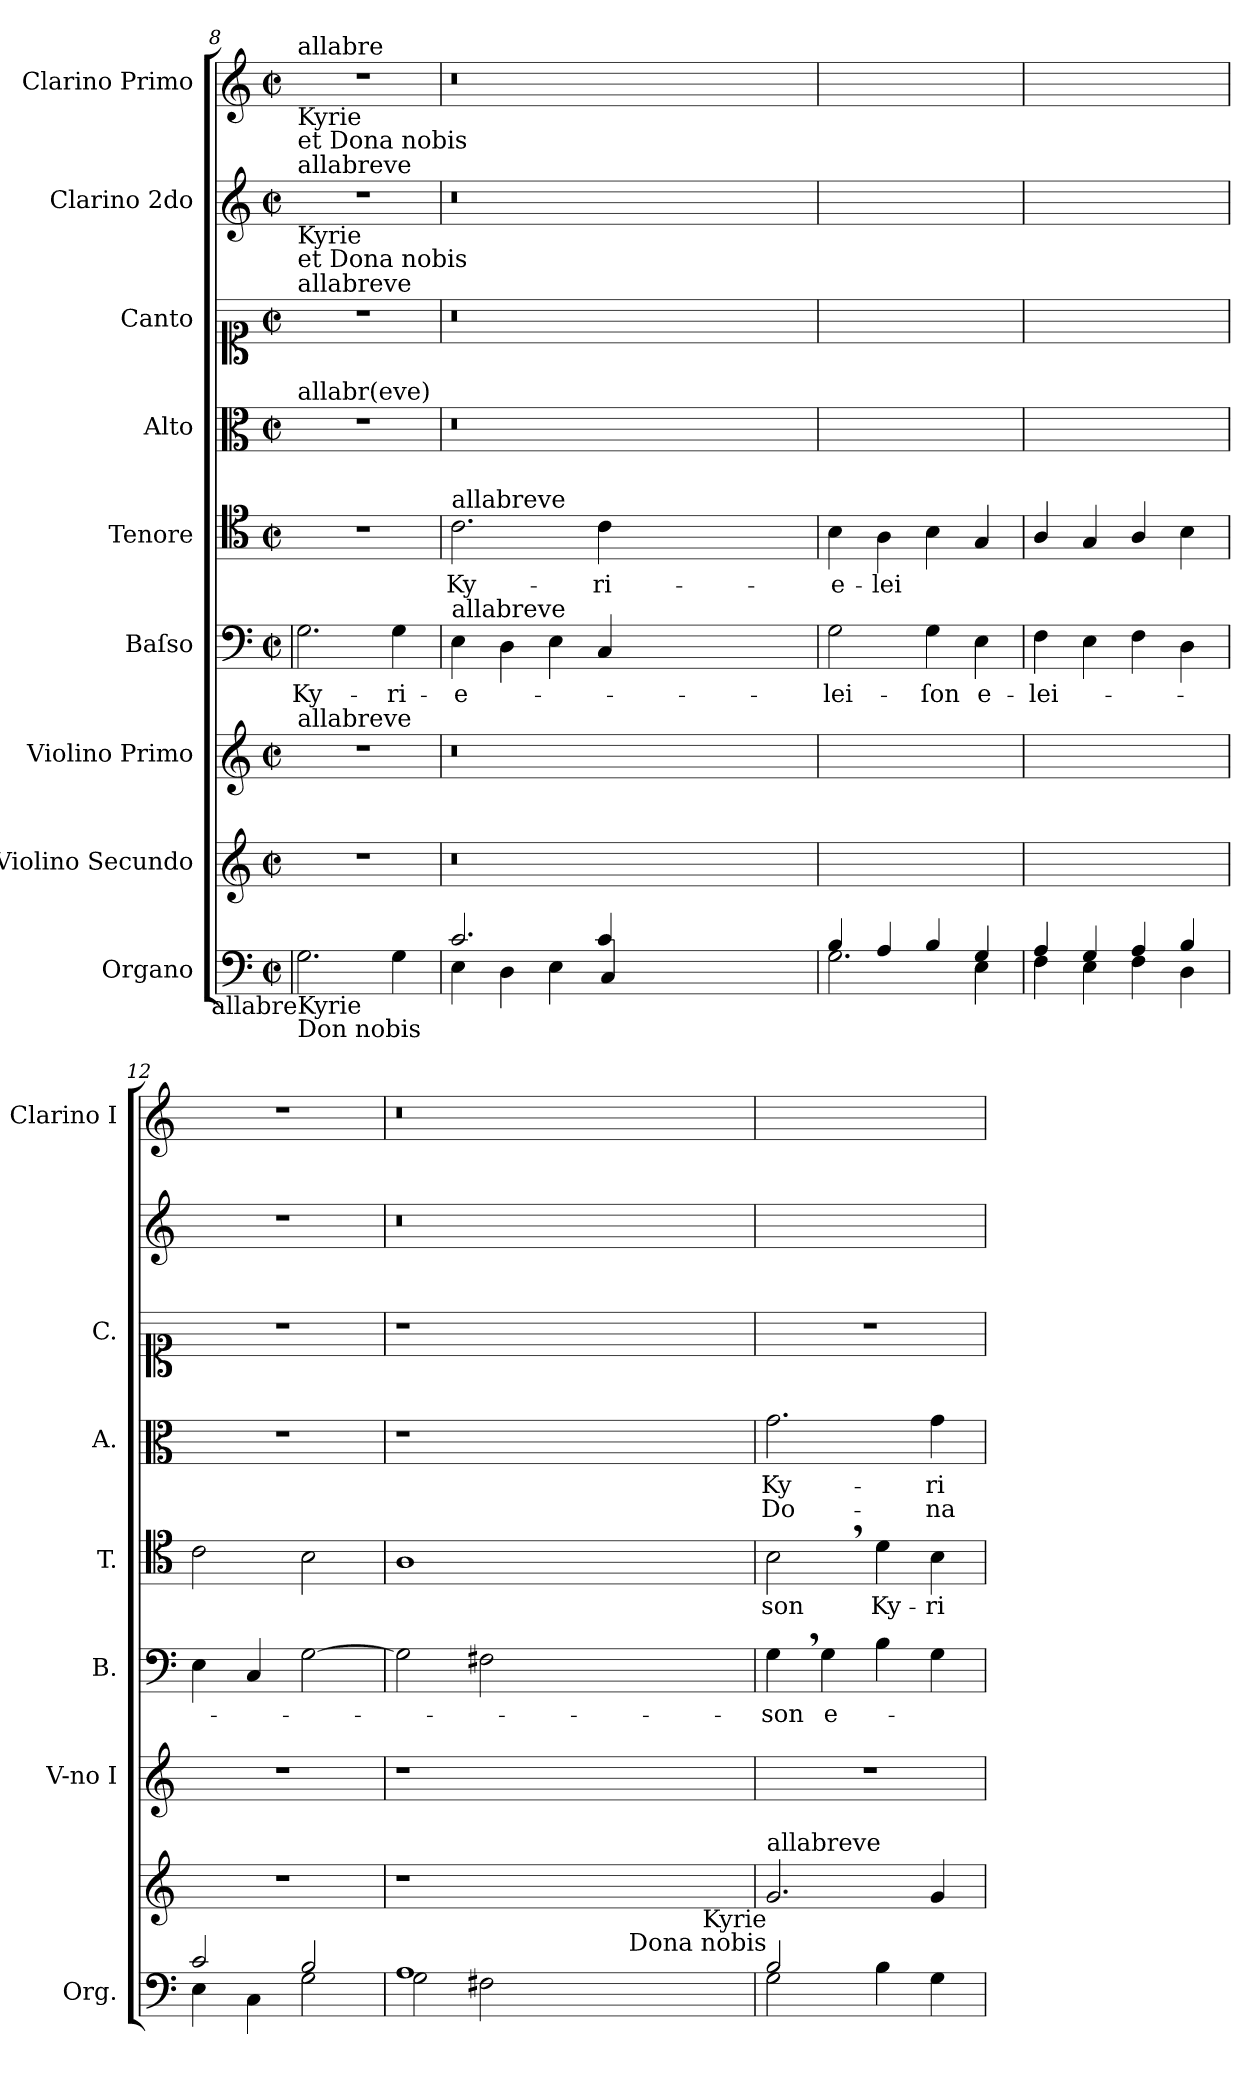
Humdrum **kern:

**kern	**kern	**kern	**kern	**text	**kern	**text	**kern	**text	**text	**kern	**kern	**kern
*part9	*part8	*part7	*part6	*part6	*part5	*part5	*part4	*part4	*part4	*part3	*part2	*part1
*staff9	*staff8	*staff7	*staff6	*staff6	*staff5	*staff5	*staff4	*staff4	*staff4	*staff3	*staff2	*staff1
*I"Organo	*I"Violino Secundo	*I"Violino Primo	*I"Baſso	*	*I"Tenore	*	*I"Alto	*	*	*I"Canto	*I"Clarino 2do	*I"Clarino Primo
*I'Org.	*	*I'V-no I	*I'B.	*	*I'T.	*	*I'A.	*	*	*I'C.	*	*I'Clarino I
*clefF4	*clefG2	*clefG2	*clefF4	*	*clefC4	*	*clefC3	*	*	*clefC1	*clefG2	*clefG2
*k[]	*k[]	*k[]	*k[]	*	*k[]	*	*k[]	*	*	*k[]	*k[]	*k[]
*C:	*C:	*C:	*C:	*	*C:	*	*C:	*	*	*C:	*C:	*C:
*M2/2	*M2/2	*M2/2	*M2/2	*	*M2/2	*	*M2/2	*	*	*M2/2	*M2/2	*M2/2
*met(c|)	*met(c|)	*met(c|)	*met(c|)	*	*met(c|)	*	*met(c|)	*	*	*met(c|)	*met(c|)	*met(c|)
=8	=8	=8	=8	=8	=8	=8	=8	=8	=8	=8!|:	=8	=8
!	!	!	!	!	!	!	!	!	!	!	!	!LO:TX:b:t=Kyrie\net Dona nobis
!	!	!	!	!	!	!	!	!	!	!	!	!LO:TX:a:t=allabre
!	!	!	!	!	!	!	!	!	!	!	!LO:TX:b:t=Kyrie \net Dona nobis	!
!	!	!	!	!	!	!	!	!	!	!	!LO:TX:a:t=allabreve	!
!	!	!	!	!	!	!	!	!	!	!LO:TX:a:t=allabreve	!	!
!	!	!	!	!	!	!	!LO:TX:a:t=allabr(eve)	!	!	!	!	!
!	!	!LO:TX:a:t=allabreve	!	!	!	!	!	!	!	!	!	!
!LO:TX:b:t=Kyrie\nDon nobis	!	!	!	!	!	!	!	!	!	!	!	!
!LO:TX:b:rj:t=allabre	!	!	!	!	!	!	!	!	!	!	!	!
2.G\	1r	1r	2.G\	Ky-	1r	.	1r	.	.	1r	1r	1r
4G\	.	.	4G\	-ri-	.	.	.	.	.	.	.	.
=9	=9	=9	=9	=9	=9	=9	=9	=9	=9	=9	=9	=9
*^	*	*	*	*	*	*	*	*	*	*	*	*
!	!	!	!	!	!	!LO:TX:a:t=allabreve	!	!	!	!	!	!	!
!	!	!	!	!LO:TX:a:t=allabreve	!	!	!	!	!	!	!	!	!
2.c/	4E\	0.r	0.r	4E\	-e-	2.c\	Ky-	0.r	.	.	0.r	0.r	0.r
.	4D\	.	.	4D\	.	.	.	.	.	.	.	.	.
.	4E\	.	.	4E\	.	.	.	.	.	.	.	.	.
4c/	4C/	.	.	4C/	.	4c\	-ri-	.	.	.	.	.	.
0ryy	0ryy	.	.	0ryy	.	0ryy	.	.	.	.	.	.	.
=10	=10	=10	=10	=10	=10	=10	=10	=10	=10	=10	=10	=10	=10
4B/	2.G\	1ryy	1ryy	2G\	-lei-	4B\	-e-	1ryy	.	.	1ryy	1ryy	1ryy
4A/	.	.	.	.	.	4A\	-lei	.	.	.	.	.	.
4B/	.	.	.	4G\	-ſon	4B\	.	.	.	.	.	.	.
4G/	4E\	.	.	4E\	e-	4G/	.	.	.	.	.	.	.
=11	=11	=11	=11	=11	=11	=11	=11	=11	=11	=11	=11	=11	=11
4A/	4F\	1ryy	1ryy	4F\	-lei-	4A/	.	1ryy	.	.	1ryy	1ryy	1ryy
4G/	4E\	.	.	4E\	.	4G/	.	.	.	.	.	.	.
4A/	4F\	.	.	4F\	.	4A/	.	.	.	.	.	.	.
4B/	4D\	.	.	4D\	.	4B\	.	.	.	.	.	.	.
=12	=12	=12	=12	=12	=12	=12	=12	=12	=12	=12	=12	=12	=12
2c/	4E\	1r	1r	4E\	.	2c\	.	1r	.	.	1r	1r	1r
.	4C\	.	.	4C/	.	.	.	.	.	.	.	.	.
2B/	2G\	.	.	[2G\	.	2B\	.	.	.	.	.	.	.
=13	=13	=13	=13	=13	=13	=13	=13	=13	=13	=13	=13	=13	=13
1A/	2G\	1r	1r	2G\]	.	1A\	.	1r	.	.	1r	0.r	0.r
.	2F#X\	.	.	2F#X\	.	.	.	.	.	.	.	.	.
0ryy	0ryy	0ryy	0ryy	0ryy	.	0ryy	.	0ryy	.	.	0ryy	.	.
=14	=14	=14	=14	=14	=14	=14	=14	=14	=14	=14	=14	=14	=14
!	!	!LO:TX:b:rj:t=Kyrie\nDona nobis	!	!	!	!	!	!	!	!	!	!	!
!	!	!LO:TX:a:t=allabreve	!	!	!	!	!	!	!	!	!	!	!
2B/	2G\	2.g/	1r	4G,<\	son	2B,<\	son	2.g\	Ky-	Do-	1r	1ryy	1ryy
.	.	.	.	4G\	e-	.	.	.	.	.	.	.	.
2rGGyy	4B\	.	.	4B\	.	4d\	Ky-	.	.	.	.	.	.
.	4G\	4g/	.	4G\	.	4B\	-ri-	4g\	-ri-	-na	.	.	.
*v	*v	*	*	*	*	*	*	*	*	*	*	*	*
=	=	=	=	=	=	=	=	=	=	=	=	=
*-	*-	*-	*-	*-	*-	*-	*-	*-	*-	*-	*-	*-
